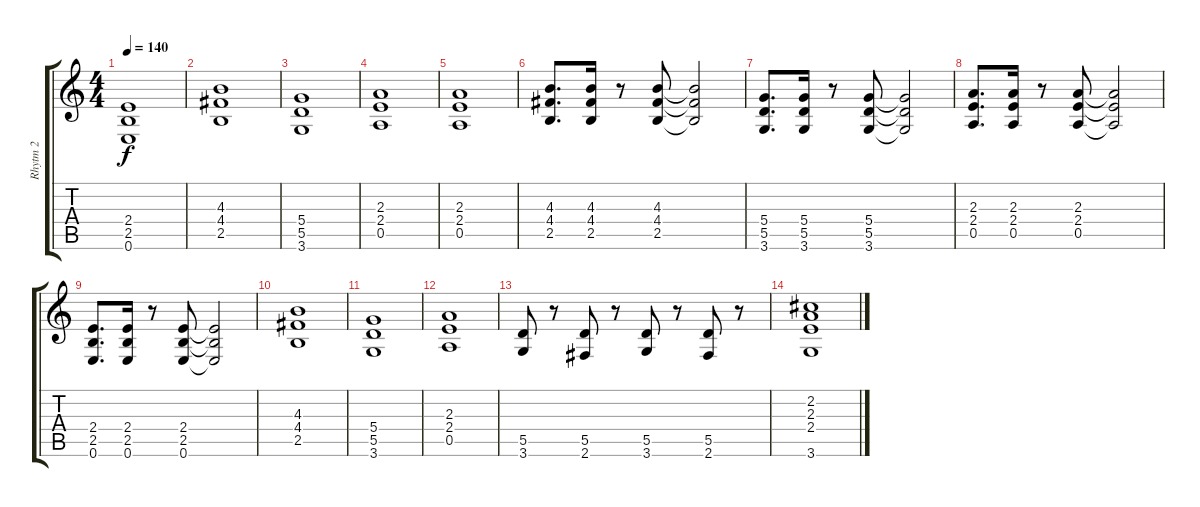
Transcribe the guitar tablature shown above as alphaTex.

\track ("Rhytm 2" "Rhytm 2") {instrument overdrivenguitar}
\staff {score tabs}
\tuning (E4 B3 G3 D3 A2 E2) {hide}
\ts (4 4)
\tempo 140
\clef g2
\ks c
(2.4 2.5 0.6).1{dy f} |
(4.3 4.4 2.5).1 |
(5.4 5.5 3.6).1 |
(2.3 2.4 0.5).1 |
(2.3 2.4 0.5).1 |
(4.3 4.4 2.5).8{d} (4.3 4.4 2.5).16 r.8 (4.3 4.4 2.5).8 (4.3{t} 4.4{t} 2.5{t}).2 |
(5.4 5.5 3.6).8{d} (5.4 5.5 3.6).16 r.8 (5.4 5.5 3.6).8 (5.4{t} 5.5{t} 3.6{t}).2 |
(2.3 2.4 0.5).8{d} (2.3 2.4 0.5).16 r.8 (2.3 2.4 0.5).8 (2.3{t} 2.4{t} 0.5{t}).2 |
(2.4 2.5 0.6).8{d} (2.4 2.5 0.6).16 r.8 (2.4 2.5 0.6).8 (2.4{t} 2.5{t} 0.6{t}).2 |
(4.3 4.4 2.5).1 |
(5.4 5.5 3.6).1 |
(2.3 2.4 0.5).1 |
(5.5 3.6).8 r.8 (5.5 2.6).8 r.8 (5.5 3.6).8 r.8 (5.5 2.6).8 r.8 |
(2.2 2.3 2.4 3.6).1
